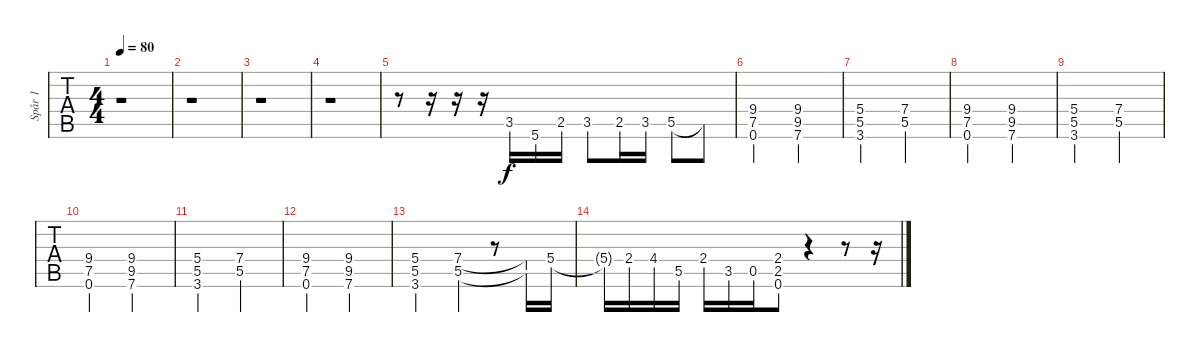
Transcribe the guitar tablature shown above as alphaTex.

\track ("Spår 1" "Spår 1") {instrument distortionguitar}
\staff {tabs}
\tuning (E4 B3 G3 D3 A2 E2) {hide}
\ts (4 4)
\tempo 80
\clef g2
\ks c
r.1{dy f} |
r.1 |
r.1 |
r.1 |
r.8 r.16 r.16 r.16 3.5.16 5.6.16 2.5.16 3.5.8 2.5.16 3.5.16 5.5.8 5.5{t}.8 |
(9.4 7.5 0.6).2{volume 9} (9.4 9.5 7.6).2 |
(5.4 5.5 3.6).2 (7.4 5.5).2 |
(9.4 7.5 0.6).2{volume 9} (9.4 9.5 7.6).2 |
(5.4 5.5 3.6).2 (7.4 5.5).2 |
(9.4 7.5 0.6).2{volume 9} (9.4 9.5 7.6).2 |
(5.4 5.5 3.6).2 (7.4 5.5).2 |
(9.4 7.5 0.6).2{volume 9} (9.4 9.5 7.6).2 |
(5.4 5.5 3.6).2 (7.4 5.5).4 r.8 (7.4{t} 5.5{t}).16 5.4.16 |
5.4{t}.16 2.4.16 4.4.16 5.5.16 2.4.16 3.5.16 0.5.16 (2.4 2.5 0.6).8 r.4 r.8 r.16
